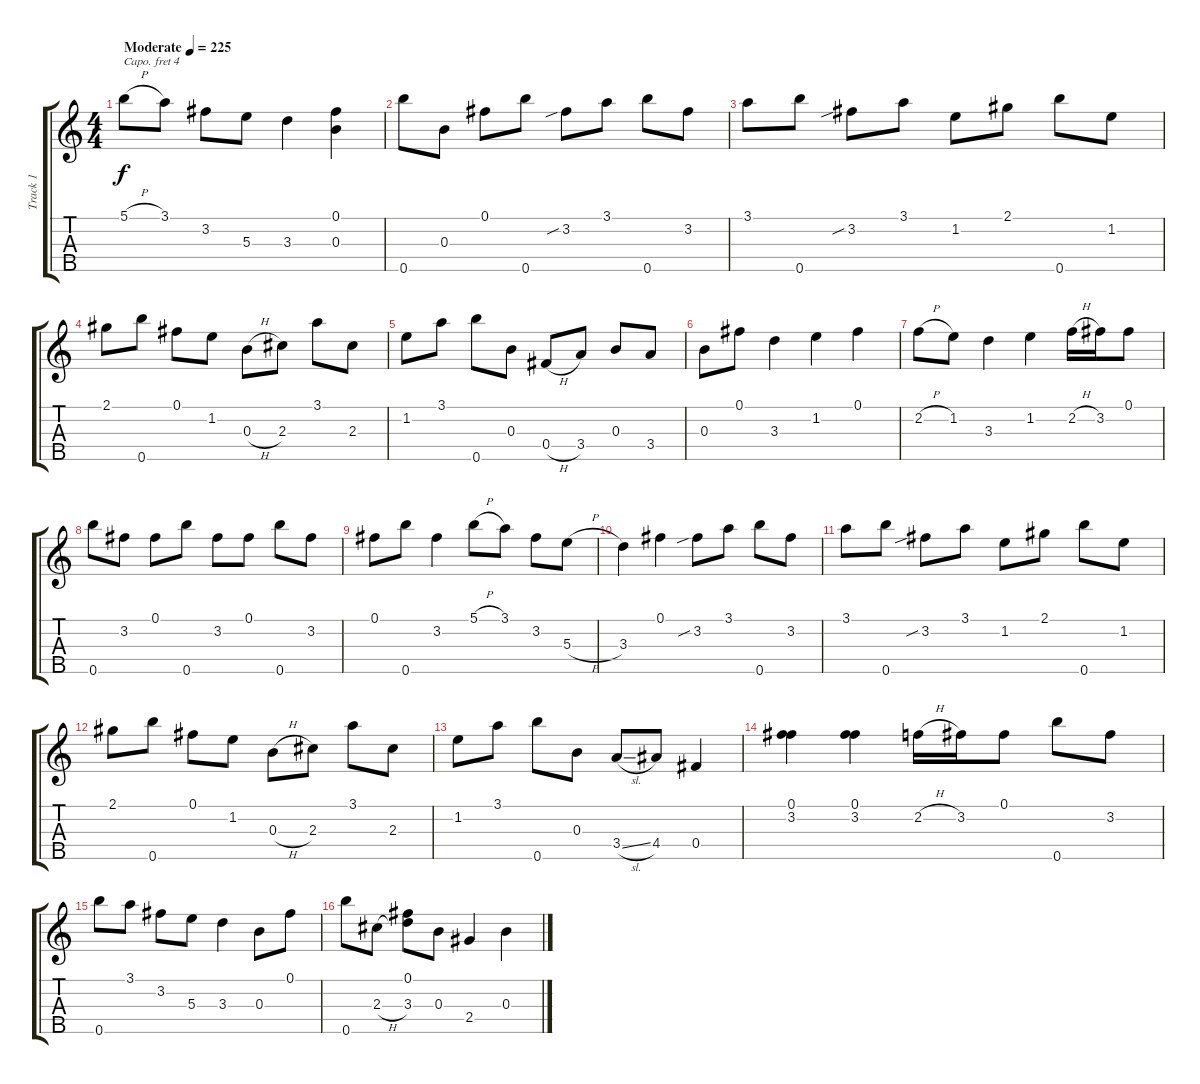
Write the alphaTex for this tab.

\track ("Track 1" "Track 1") {instrument banjo}
\staff {score tabs}
\capo 4
\tuning (D4 B3 G3 D3 G4) {hide}
\displaytranspose 12
\ts (4 4)
\tempo (225 "Moderate")
\clef g2
\ks c
5.1{h}.8{dy f instrument banjo} 3.1.8 3.2.8 5.3.8 3.3.4 (0.1 0.3).4 |
0.5.8 0.3.8 0.1.8 0.5.8 3.2{sib}.8 3.1.8 0.5.8 3.2.8 |
3.1.8 0.5.8 3.2{sib}.8 3.1.8 1.2.8 2.1.8 0.5.8 1.2.8 |
2.1.8 0.5.8 0.1.8 1.2.8 0.3{h}.8 2.3.8 3.1.8 2.3.8 |
1.2.8 3.1.8 0.5.8 0.3.8 0.4{h}.8 3.4.8 0.3.8 3.4.8 |
0.3.8 0.1.8 3.3.4 1.2.4 0.1.4 |
2.2{h}.8 1.2.8 3.3.4 1.2.4 2.2{h}.16 3.2.16 0.1.8 |
0.5.8 3.2.8 0.1.8 0.5.8 3.2.8 0.1.8 0.5.8 3.2.8 |
0.1.8 0.5.8 3.2.4 5.1{h}.8 3.1.8 3.2.8 5.3{h}.8 |
3.3.4 0.1.4 3.2{sib}.8 3.1.8 0.5.8 3.2.8 |
3.1.8 0.5.8 3.2{sib}.8 3.1.8 1.2.8 2.1.8 0.5.8 1.2.8 |
2.1.8 0.5.8 0.1.8 1.2.8 0.3{h}.8 2.3.8 3.1.8 2.3.8 |
1.2.8 3.1.8 0.5.8 0.3.8 3.4{sl}.8 4.4.8 0.4.4 |
(0.1 3.2).4 (0.1 3.2).4 2.2{h}.16 3.2.16 0.1.8 0.5.8 3.2.8 |
0.5.8 3.1.8 3.2.8 5.3.8 3.3.4 0.3.8 0.1.8 |
0.5.8 2.3{h}.8 (0.1 3.3).8 0.3.8 2.4.4 0.3.4
